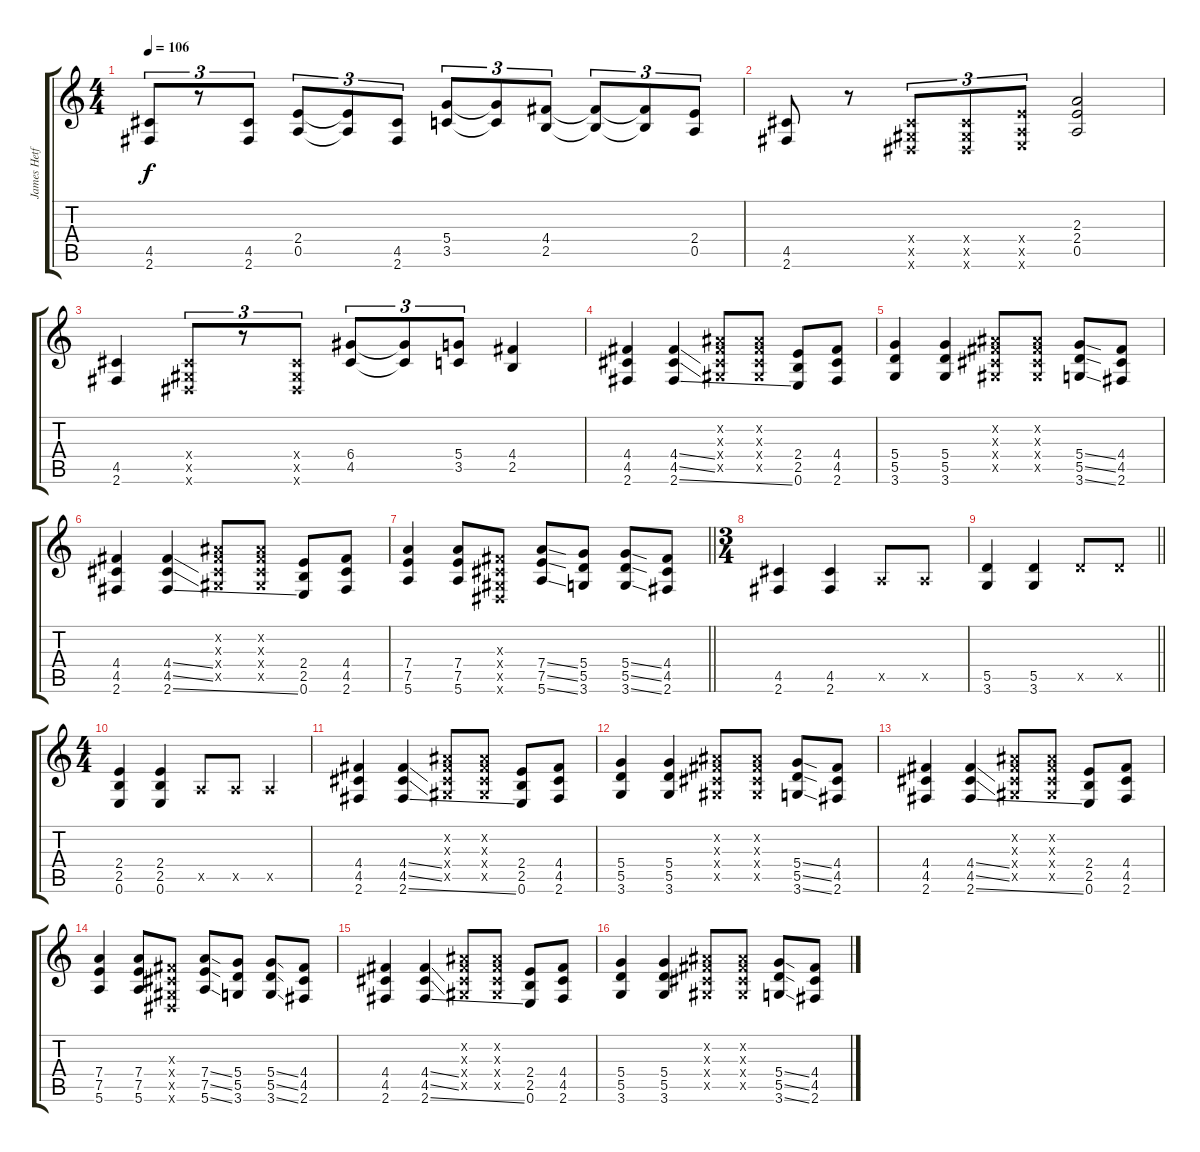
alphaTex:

\track ("James Hetfield Rythm" "James Hetf") {instrument distortionguitar}
\staff {score tabs}
\tuning (E4 B3 G3 D3 A2 E2) {hide}
\ts (4 4)
\tempo 106
\clef g2
\ks c
(4.5 2.6).8{tu (3 2) dy f} r.8{tu (3 2)} (4.5 2.6).8{tu (3 2)} (2.4 0.5).8{tu (3 2)} (2.4{t} 0.5{t}).8{tu (3 2)} (4.5 2.6).8{tu (3 2)} (5.4 3.5).8{tu (3 2)} (5.4{t} 3.5{t}).8{tu (3 2)} (4.4 2.5).8{tu (3 2)} (4.4{t} 2.5{t}).8{tu (3 2)} (4.4{t} 2.5{t}).8{tu (3 2)} (2.4 0.5).8{tu (3 2)} |
(4.5 2.6).8 r.8 (-1.4{x} -1.5{x} -1.6{x}).8{tu (3 2)} (-1.4{x} -1.5{x} -1.6{x}).8{tu (3 2)} (2.4{x} 0.5{x} 0.6{x}).8{tu (3 2)} (2.3 2.4 0.5).2 |
(4.5 2.6).4 (-1.4{x} -1.5{x} -1.6{x}).8{tu (3 2)} r.8{tu (3 2)} (-1.4{x} -1.5{x} -1.6{x}).8{tu (3 2)} (6.4 4.5).8{tu (3 2)} (6.4{t} 4.5{t}).8{tu (3 2)} (5.4 3.5).8{tu (3 2)} (4.4 2.5).4 |
(4.4 4.5 2.6).4 (4.4{ss} 4.5{ss} 2.6{ss}).4 (-1.2{x} -1.3{x} -1.4{x} -1.5{x}).8 (-1.2{x} -1.3{x} -1.4{x} -1.5{x}).8 (2.4 2.5 0.6).8 (4.4 4.5 2.6).8 |
(5.4 5.5 3.6).4 (5.4 5.5 3.6).4 (-1.2{x} -1.3{x} -1.4{x} -1.5{x}).8 (-1.2{x} -1.3{x} -1.4{x} -1.5{x}).8 (5.4{ss} 5.5{ss} 3.6{ss}).8 (4.4 4.5 2.6).8 |
(4.4 4.5 2.6).4 (4.4{ss} 4.5{ss} 2.6{ss}).4 (-1.2{x} -1.3{x} -1.4{x} -1.5{x}).8 (-1.2{x} -1.3{x} -1.4{x} -1.5{x}).8 (2.4 2.5 0.6).8 (4.4 4.5 2.6).8 |
\barLineRight lightlight
(7.4 7.5 5.6).4 (7.4 7.5 5.6).8 (-1.3{x} -1.4{x} -1.5{x} -1.6{x}).8 (7.4{ss} 7.5{ss} 5.6{ss}).8 (5.4 5.5 3.6).8 (5.4{ss} 5.5{ss} 3.6{ss}).8 (4.4 4.5 2.6).8 |
\ts (3 4)
(4.5 2.6).4 (4.5 2.6).4 0.5{x}.8 0.5{x}.8 |
\barLineRight lightlight
(5.5 3.6).4 (5.5 3.6).4 5.5{x}.8 5.5{x}.8 |
\ts (4 4)
(2.4 2.5 0.6).4 (2.4 2.5 0.6).4 0.5{x}.8 0.5{x}.8 0.5{x}.4 |
(4.4 4.5 2.6).4 (4.4{ss} 4.5{ss} 2.6{ss}).4 (-1.2{x} -1.3{x} -1.4{x} -1.5{x}).8 (-1.2{x} -1.3{x} -1.4{x} -1.5{x}).8 (2.4 2.5 0.6).8 (4.4 4.5 2.6).8 |
(5.4 5.5 3.6).4 (5.4 5.5 3.6).4 (-1.2{x} -1.3{x} -1.4{x} -1.5{x}).8 (-1.2{x} -1.3{x} -1.4{x} -1.5{x}).8 (5.4{ss} 5.5{ss} 3.6{ss}).8 (4.4 4.5 2.6).8 |
(4.4 4.5 2.6).4 (4.4{ss} 4.5{ss} 2.6{ss}).4 (-1.2{x} -1.3{x} -1.4{x} -1.5{x}).8 (-1.2{x} -1.3{x} -1.4{x} -1.5{x}).8 (2.4 2.5 0.6).8 (4.4 4.5 2.6).8 |
(7.4 7.5 5.6).4 (7.4 7.5 5.6).8 (-1.3{x} -1.4{x} -1.5{x} -1.6{x}).8 (7.4{ss} 7.5{ss} 5.6{ss}).8 (5.4 5.5 3.6).8 (5.4{ss} 5.5{ss} 3.6{ss}).8 (4.4 4.5 2.6).8 |
(4.4 4.5 2.6).4 (4.4{ss} 4.5{ss} 2.6{ss}).4 (-1.2{x} -1.3{x} -1.4{x} -1.5{x}).8 (-1.2{x} -1.3{x} -1.4{x} -1.5{x}).8 (2.4 2.5 0.6).8 (4.4 4.5 2.6).8 |
(5.4 5.5 3.6).4 (5.4 5.5 3.6).4 (-1.2{x} -1.3{x} -1.4{x} -1.5{x}).8 (-1.2{x} -1.3{x} -1.4{x} -1.5{x}).8 (5.4{ss} 5.5{ss} 3.6{ss}).8 (4.4 4.5 2.6).8
